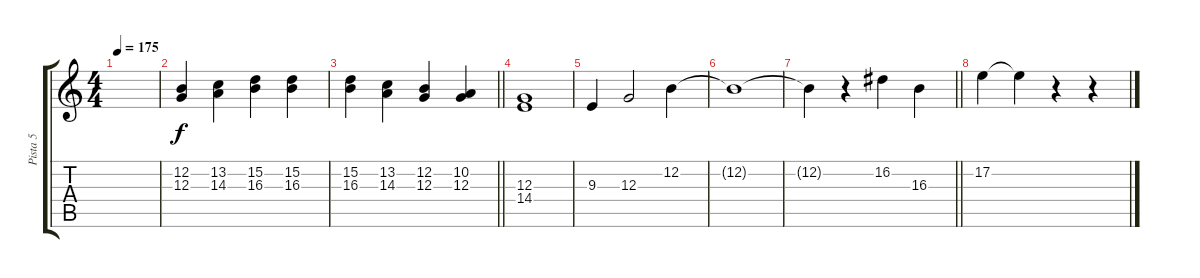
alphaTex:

\track ("Pista 5" "Pista 5") {instrument lead6voice}
\staff {score tabs}
\tuning (E4 B3 G3 D3 A2 E2) {hide}
\ts (4 4)
\tempo 175
\clef g2
\ks c
|
(12.2 12.3).4 (13.2 14.3).4 (15.2 16.3).4 (15.2 16.3).4 |
\barLineRight lightlight
(15.2 16.3).4 (13.2 14.3).4 (12.2 12.3).4 (10.2 12.3).4 |
(12.3 14.4).1 |
9.3.4 12.3.2 12.2.4 |
12.2{t}.1 |
\barLineRight lightlight
12.2{t}.4 r.4 16.2.4 16.3.4 |
17.2.4 17.2{t}.4 r.4 r.4
